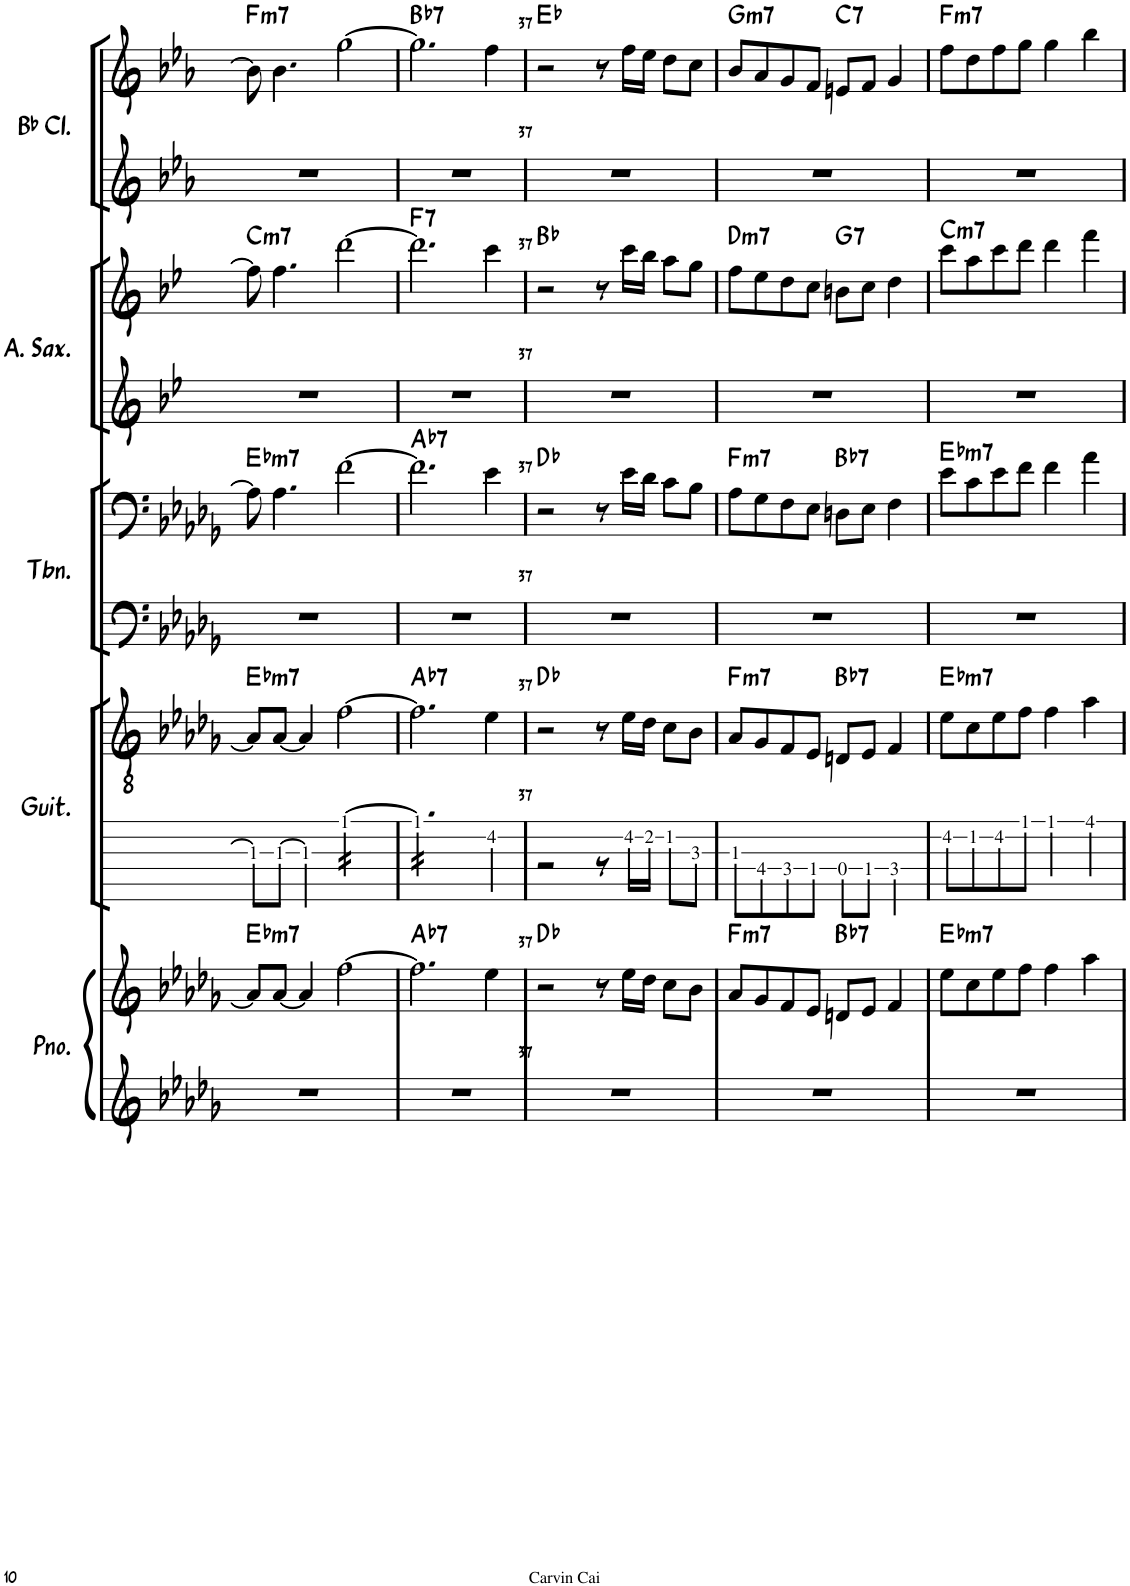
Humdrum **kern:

**kern	**kern	**harte	**kern	**kern	**harte	**kern	**kern	**harte	**kern	**kern	**harte	**kern	**kern	**harte
*part5	*part5	*part5	*part4	*part4	*part4	*part3	*part3	*part3	*part2	*part2	*part2	*part1	*part1	*part1
*staff10	*staff9	*	*staff8	*staff7	*	*staff6	*staff5	*	*staff4	*staff3	*	*staff2	*staff1	*
*I"钢琴	*	*	*I"原音吉他	*	*	*I"长号	*	*	*I"中音萨克斯	*	*	*I"降B调单簧管	*	*
!!LO:PB:g=z
*clefG2	*clefG2	*	*	*clefGv2	*	*clefF4	*clefF4	*	*clefG2	*clefG2	*	*clefG2	*clefG2	*
*	*	*	*	*	*	*	*	*	*Trd5c9	*Trd5c9	*	*Trd1c2	*Trd1c2	*
*k[b-e-a-d-g-]	*k[b-e-a-d-g-]	*	*k[b-e-a-d-g-]	*k[b-e-a-d-g-]	*	*k[b-e-a-d-g-]	*k[b-e-a-d-g-]	*	*k[b-e-]	*k[b-e-]	*	*k[b-e-a-]	*k[b-e-a-]	*
*M4/4	*M4/4	*	*M4/4	*M4/4	*	*M4/4	*M4/4	*	*M4/4	*M4/4	*	*M4/4	*M4/4	*
=35	=35	=35	=35	=35	=35	=35	=35	=35	=35	=35	=35	=35	=35	=35
!	!	!LO:H:kt=m7	!	!	!LO:H:kt=m7	!	!	!LO:H:kt=m7	!	!	!LO:H:kt=m7	!	!	!LO:H:kt=m7
1r	8a-/L]	Eb:min7	8A-\L]	8A-/L]	Eb:min7	1r	8A-\]	Eb:min7	1r	8ff\]	C:min7	1r	8b-\]	F:min7
.	[8a-/J	.	[8A-\J	[8A-/J	.	.	4.A-\	.	.	4.ff\	.	.	4.b-\	.
.	4a-/]	.	4A-\]	4A-/]	.	.	.	.	.	.	.	.	.	.
.	[2ff\	.	[2f\	[2f\	.	.	[2f\	.	.	[2ddd\	.	.	[2gg\	.
=36	=36	=36	=36	=36	=36	=36	=36	=36	=36	=36	=36	=36	=36	=36
!	!	!LO:H:kt=7	!	!	!LO:H:kt=7	!	!	!LO:H:kt=7	!	!	!LO:H:kt=7	!	!	!LO:H:kt=7
1r	2.ff\]	Ab:7	2.f\]	2.f\]	Ab:7	1r	2.f\]	Ab:7	1r	2.ddd\]	F:7	1r	2.gg\]	Bb:7
.	4ee-\	.	4e-\	4e-\	.	.	4e-\	.	.	4ccc\	.	.	4ff\	.
=37	=37	=37	=37	=37	=37	=37	=37	=37	=37	=37	=37	=37	=37	=37
1r	2r	Db:maj	2r	2r	Db:maj	1r	2r	Db:maj	1r	2r	Bb:maj	1r	2r	Eb:maj
.	8r	.	8r	8r	.	.	8r	.	.	8r	.	.	8r	.
.	16ee-\LL	.	16e-\LL	16e-\LL	.	.	16e-\LL	.	.	16ccc\LL	.	.	16ff\LL	.
.	16dd-\JJ	.	16d-\JJ	16d-\JJ	.	.	16d-\JJ	.	.	16bb-\JJ	.	.	16ee-\JJ	.
.	8cc\L	.	8c\L	8c\L	.	.	8c\L	.	.	8aa\L	.	.	8dd\L	.
.	8b-\J	.	8B-\J	8B-\J	.	.	8B-\J	.	.	8gg\J	.	.	8cc\J	.
=38	=38	=38	=38	=38	=38	=38	=38	=38	=38	=38	=38	=38	=38	=38
!	!	!LO:H:kt=m7	!	!	!LO:H:kt=m7	!	!	!LO:H:kt=m7	!	!	!LO:H:kt=m7	!	!	!LO:H:kt=m7
1r	8a-/L	F:min7	8A-\L	8A-/L	F:min7	1r	8A-\L	F:min7	1r	8ff\L	D:min7	1r	8b-/L	G:min7
.	8g-/	.	8G-\	8G-/	.	.	8G-\	.	.	8ee-\	.	.	8a-/	.
.	8f/	.	8F\	8F/	.	.	8F\	.	.	8dd\	.	.	8g/	.
.	8e-/J	.	8E-\J	8E-/J	.	.	8E-\J	.	.	8cc\J	.	.	8f/J	.
!	!	!LO:H:kt=7	!	!	!LO:H:kt=7	!	!	!LO:H:kt=7	!	!	!LO:H:kt=7	!	!	!LO:H:kt=7
.	8dn/L	Bb:7	8Dn\L	8Dn/L	Bb:7	.	8Dn\L	Bb:7	.	8bn\L	G:7	.	8en/L	C:7
.	8e-/J	.	8E-\J	8E-/J	.	.	8E-\J	.	.	8cc\J	.	.	8f/J	.
.	4f/	.	4F\	4F/	.	.	4F\	.	.	4dd\	.	.	4g/	.
=39	=39	=39	=39	=39	=39	=39	=39	=39	=39	=39	=39	=39	=39	=39
!	!	!LO:H:kt=m7	!	!	!LO:H:kt=m7	!	!	!LO:H:kt=m7	!	!	!LO:H:kt=m7	!	!	!LO:H:kt=m7
1r	8ee-\L	Eb:min7	8e-\L	8e-\L	Eb:min7	1r	8e-\L	Eb:min7	1r	8ccc\L	C:min7	1r	8ff\L	F:min7
.	8cc\	.	8c\	8c\	.	.	8c\	.	.	8aa\	.	.	8dd\	.
.	8ee-\	.	8e-\	8e-\	.	.	8e-\	.	.	8ccc\	.	.	8ff\	.
.	8ff\J	.	8f\J	8f\J	.	.	8f\J	.	.	8ddd\J	.	.	8gg\J	.
.	4ff\	.	4f\	4f\	.	.	4f\	.	.	4ddd\	.	.	4gg\	.
.	4aa-\	.	4a-\	4a-\	.	.	4a-\	.	.	4fff\	.	.	4bb-\	.
=	=	=	=	=	=	=	=	=	=	=	=	=	=	=
*-	*-	*-	*-	*-	*-	*-	*-	*-	*-	*-	*-	*-	*-	*-
